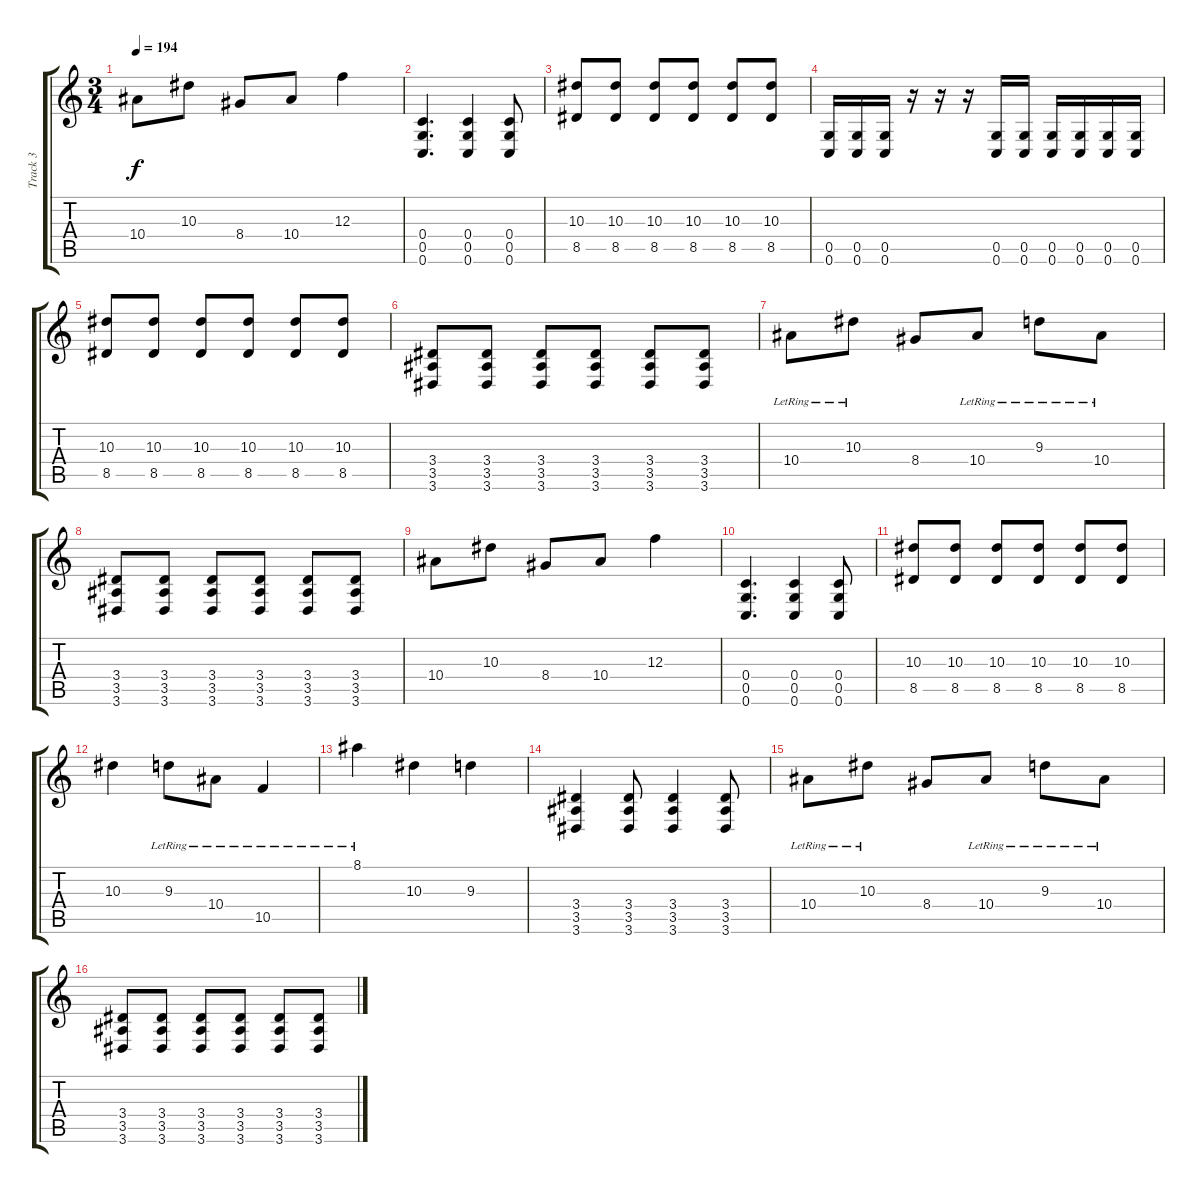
\track ("Track 3" "Track 3") {instrument distortionguitar}
\staff {score tabs}
\tuning (D4 A3 F3 C3 G2 C2) {hide}
\ts (3 4)
\tempo 194
\clef g2
\ks c
10.4.8{dy f} 10.3.8 8.4.8 10.4.8 12.3.4 |
(0.4 0.5 0.6).4{d} (0.4 0.5 0.6).4 (0.4 0.5 0.6).8 |
(10.3 8.5).8 (10.3 8.5).8 (10.3 8.5).8 (10.3 8.5).8 (10.3 8.5).8 (10.3 8.5).8 |
(0.5 0.6).16 (0.5 0.6).16 (0.5 0.6).16 r.16 r.16 r.16 (0.5 0.6).16 (0.5 0.6).16 (0.5 0.6).16 (0.5 0.6).16 (0.5 0.6).16 (0.5 0.6).16 |
(10.3 8.5).8 (10.3 8.5).8 (10.3 8.5).8 (10.3 8.5).8 (10.3 8.5).8 (10.3 8.5).8 |
(3.4 3.5 3.6).8 (3.4 3.5 3.6).8 (3.4 3.5 3.6).8 (3.4 3.5 3.6).8 (3.4 3.5 3.6).8 (3.4 3.5 3.6).8 |
10.4{lr}.8 10.3{lr}.8 8.4.8 10.4{lr}.8 9.3{lr}.8 10.4{lr}.8 |
(3.4 3.5 3.6).8 (3.4 3.5 3.6).8 (3.4 3.5 3.6).8 (3.4 3.5 3.6).8 (3.4 3.5 3.6).8 (3.4 3.5 3.6).8 |
10.4.8 10.3.8 8.4.8 10.4.8 12.3.4 |
(0.4 0.5 0.6).4{d} (0.4 0.5 0.6).4 (0.4 0.5 0.6).8 |
(10.3 8.5).8 (10.3 8.5).8 (10.3 8.5).8 (10.3 8.5).8 (10.3 8.5).8 (10.3 8.5).8 |
10.3.4 9.3{lr}.8 10.4{lr}.8 10.5{lr}.4 |
8.1{lr}.4 10.3.4 9.3.4 |
(3.4 3.5 3.6).4 (3.4 3.5 3.6).8 (3.4 3.5 3.6).4 (3.4 3.5 3.6).8 |
10.4{lr}.8 10.3{lr}.8 8.4.8 10.4{lr}.8 9.3{lr}.8 10.4{lr}.8 |
(3.4 3.5 3.6).8 (3.4 3.5 3.6).8 (3.4 3.5 3.6).8 (3.4 3.5 3.6).8 (3.4 3.5 3.6).8 (3.4 3.5 3.6).8
